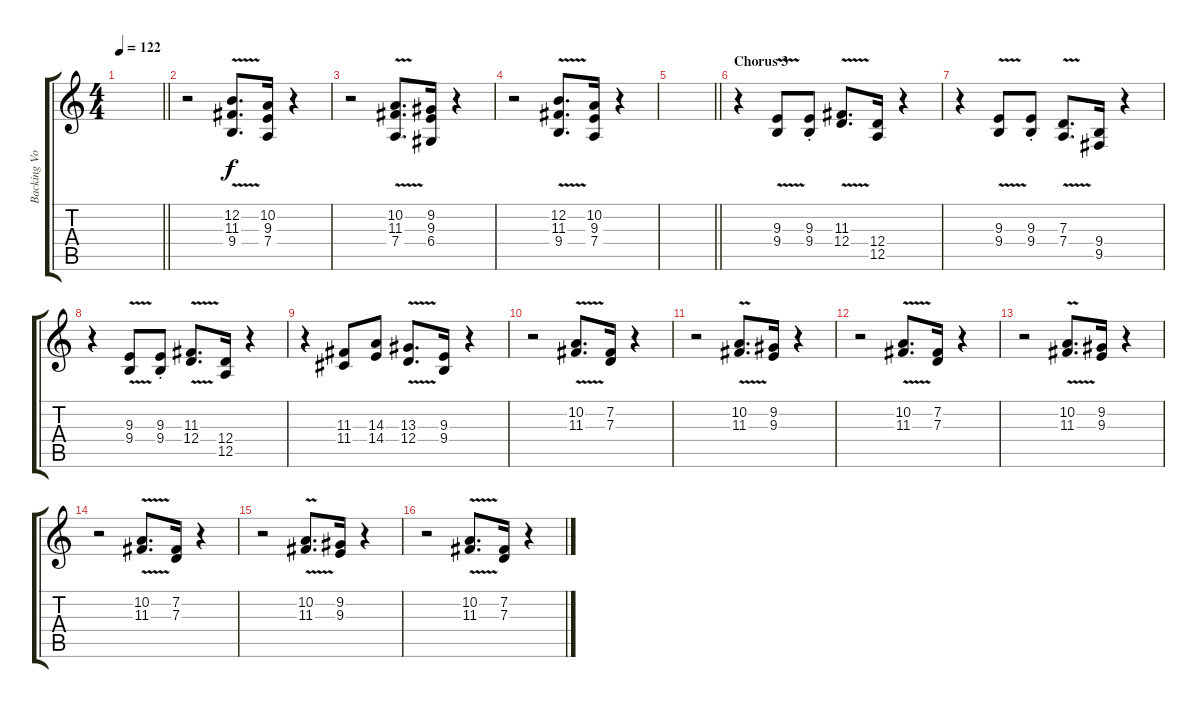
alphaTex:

\track ("Backing Vocals" "Backing Vo") {instrument choiraahs bank 255}
\staff {score tabs}
\tuning (E4 B3 G3 D3 A2 E2) {hide}
\ts (4 4)
\tempo 122
\clef g2
\barLineRight lightlight
\ks c
|
r.2 (12.2{v} 11.3{v} 9.4{v}).8{d} (10.2 9.3 7.4).16 r.4 |
r.2 (10.2{v} 11.3 7.4{v}).8{d} (9.2 9.3 6.4).16 r.4 |
r.2 (12.2{v} 11.3{v} 9.4{v}).8{d} (10.2 9.3 7.4).16 r.4 |
\barLineRight lightlight
|
\section ("" "Chorus 3")
r.4 (9.3{v} 9.4{v}).8 (9.3{st} 9.4{st}).8 (11.3{v} 12.4{v}).8{d} (12.4 12.5).16 r.4 |
r.4 (9.3{v} 9.4{v}).8 (9.3{st} 9.4{st}).8 (7.3{v} 7.4{v}).8{d} (9.4 9.5).16 r.4 |
r.4 (9.3{v} 9.4{v}).8 (9.3{st} 9.4{st}).8 (11.3{v} 12.4{v}).8{d} (12.4 12.5).16 r.4 |
r.4 (11.3 11.4).8 (14.3 14.4).8 (13.3{v} 12.4{v}).8{d} (9.3 9.4).16 r.4 |
r.2 (10.2{v} 11.3{v}).8{d} (7.2 7.3).16 r.4 |
r.2 (10.2{v} 11.3{v}).8{d} (9.2 9.3).16 r.4 |
r.2 (10.2{v} 11.3{v}).8{d} (7.2 7.3).16 r.4 |
r.2 (10.2{v} 11.3{v}).8{d} (9.2 9.3).16 r.4 |
r.2 (10.2{v} 11.3{v}).8{d} (7.2 7.3).16 r.4 |
r.2 (10.2{v} 11.3{v}).8{d} (9.2 9.3).16 r.4 |
r.2 (10.2{v} 11.3{v}).8{d} (7.2 7.3).16 r.4
